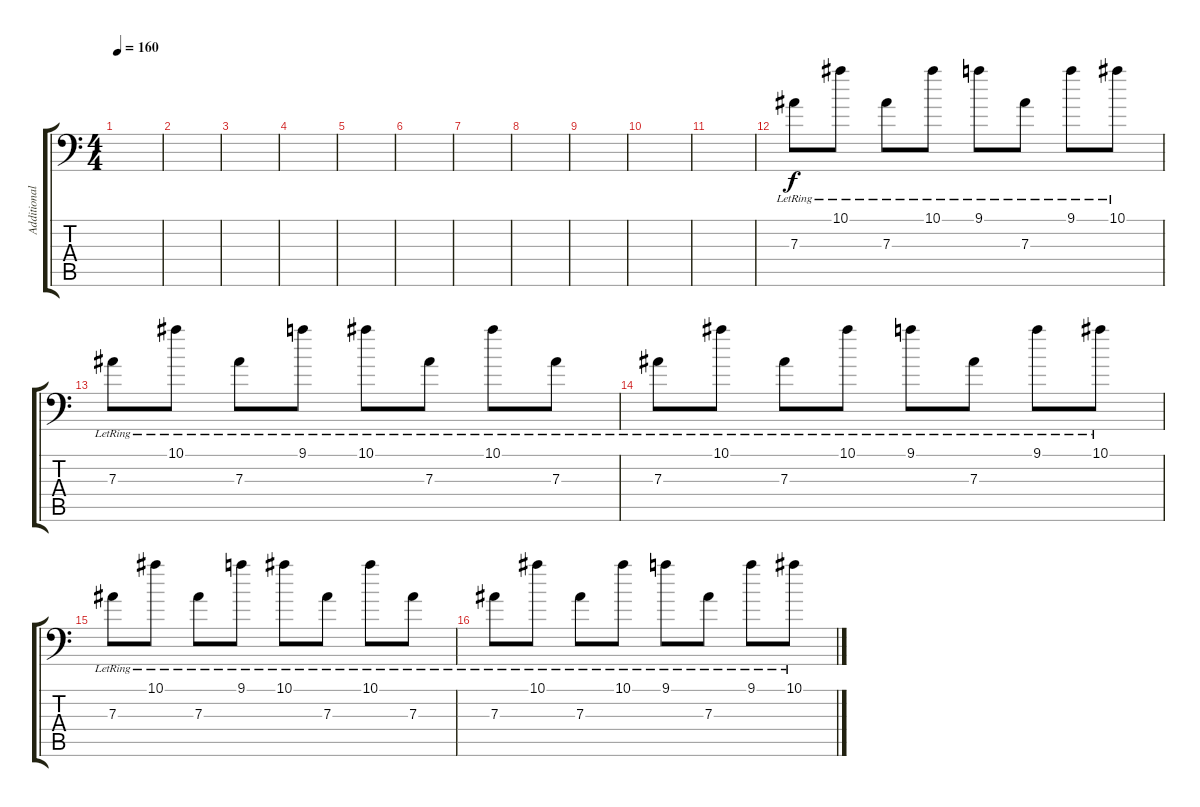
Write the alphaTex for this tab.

\track ("Additional Guitar Clean" "Additional") {instrument electricguitarjazz}
\staff {score tabs}
\tuning (C4 G3 Eb3 Bb2 F2 Bb1) {hide}
\ts (4 4)
\tempo 160
\clef f4
\ks c
|
|
|
|
|
|
|
|
|
|
|
7.3{lr}.8 10.1{lr}.8 7.3{lr}.8 10.1{lr}.8 9.1{lr}.8 7.3{lr}.8 9.1{lr}.8 10.1{lr}.8 |
7.3{lr}.8 10.1{lr}.8 7.3{lr}.8 9.1{lr}.8 10.1{lr}.8 7.3{lr}.8 10.1{lr}.8 7.3{lr}.8 |
7.3{lr}.8 10.1{lr}.8 7.3{lr}.8 10.1{lr}.8 9.1{lr}.8 7.3{lr}.8 9.1{lr}.8 10.1{lr}.8 |
7.3{lr}.8 10.1{lr}.8 7.3{lr}.8 9.1{lr}.8 10.1{lr}.8 7.3{lr}.8 10.1{lr}.8 7.3{lr}.8 |
7.3{lr}.8 10.1{lr}.8 7.3{lr}.8 10.1{lr}.8 9.1{lr}.8 7.3{lr}.8 9.1{lr}.8 10.1{lr}.8
